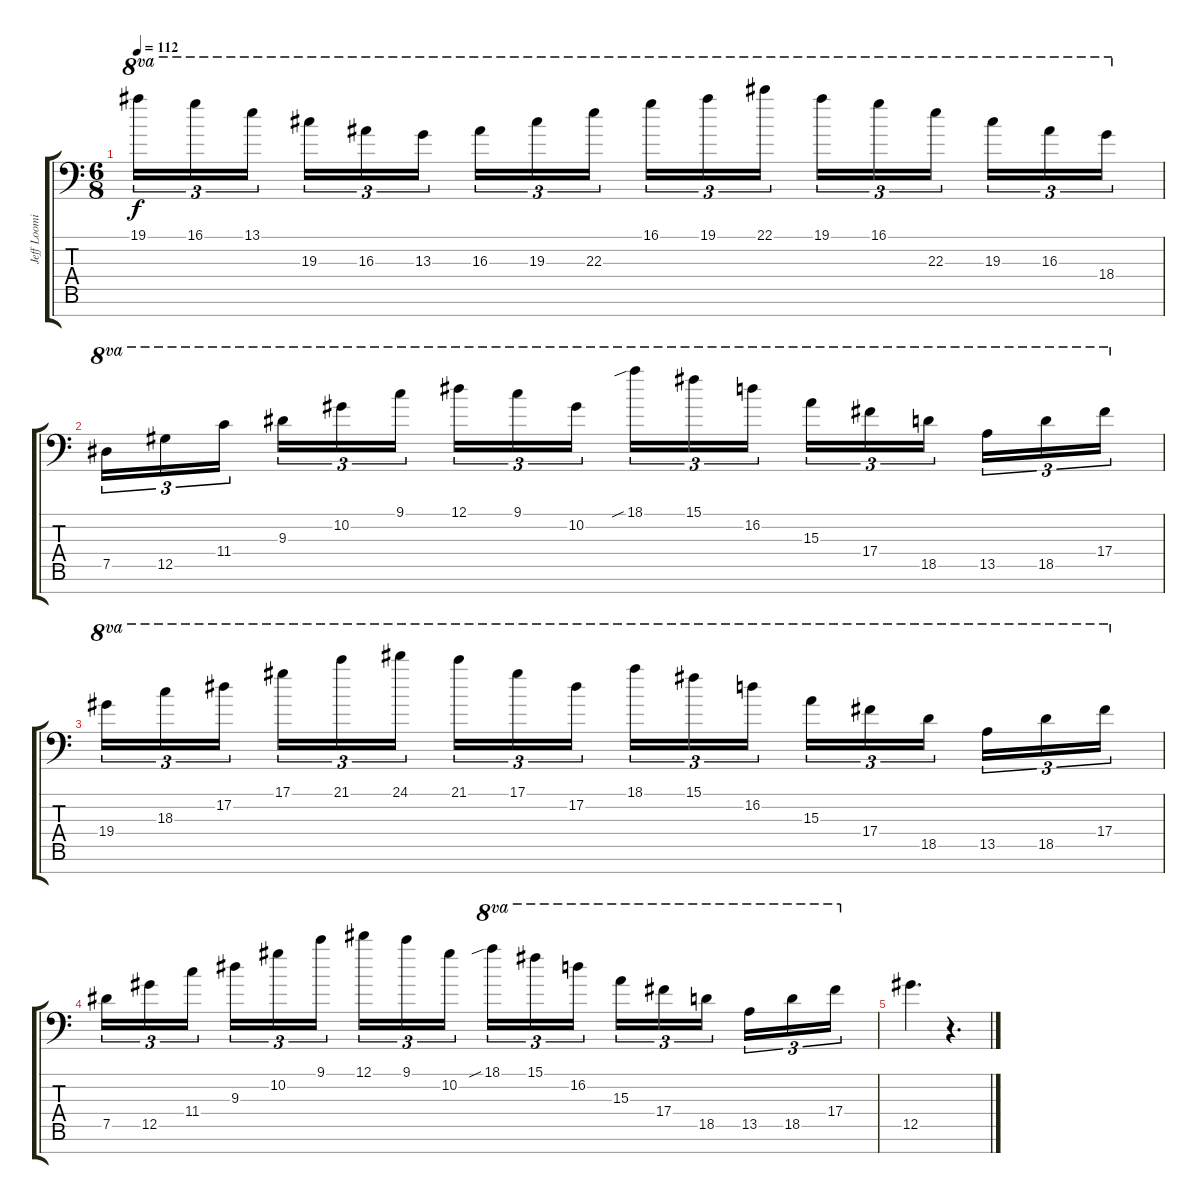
\track ("Jeff Loomis" "Jeff Loomi") {instrument distortionguitar}
\staff {score tabs}
\tuning (Eb4 Bb3 Gb3 Db3 Ab2 Eb2 Bb1) {hide}
\ts (6 8)
\tempo 112
\clef f4
\ks c
19.1.16{tu (3 2) ot 8va dy f} 16.1.16{tu (3 2) ot 8va} 13.1.16{tu (3 2) ot 8va beam splitsecondary} 19.3.16{tu (3 2) ot 8va} 16.3.16{tu (3 2) ot 8va} 13.3.16{tu (3 2) ot 8va beam splitsecondary} 16.3.16{tu (3 2) ot 8va} 19.3.16{tu (3 2) ot 8va} 22.3.16{tu (3 2) ot 8va} 16.1.16{tu (3 2) ot 8va} 19.1.16{tu (3 2) ot 8va} 22.1.16{tu (3 2) ot 8va beam splitsecondary} 19.1.16{tu (3 2) ot 8va} 16.1.16{tu (3 2) ot 8va} 22.3.16{tu (3 2) ot 8va beam splitsecondary} 19.3.16{tu (3 2) ot 8va} 16.3.16{tu (3 2) ot 8va} 18.4.16{tu (3 2) ot 8va} |
7.5.16{tu (3 2) ot 8va} 12.5.16{tu (3 2) ot 8va} 11.4.16{tu (3 2) ot 8va beam splitsecondary} 9.3.16{tu (3 2) ot 8va} 10.2.16{tu (3 2) ot 8va} 9.1.16{tu (3 2) ot 8va beam splitsecondary} 12.1.16{tu (3 2) ot 8va} 9.1.16{tu (3 2) ot 8va} 10.2.16{tu (3 2) ot 8va} 18.1{sib}.16{tu (3 2) ot 8va} 15.1.16{tu (3 2) ot 8va} 16.2.16{tu (3 2) ot 8va beam splitsecondary} 15.3.16{tu (3 2) ot 8va} 17.4.16{tu (3 2) ot 8va} 18.5.16{tu (3 2) ot 8va beam splitsecondary} 13.5.16{tu (3 2) ot 8va} 18.5.16{tu (3 2) ot 8va} 17.4.16{tu (3 2) ot 8va} |
19.4.16{tu (3 2) ot 8va} 18.3.16{tu (3 2) ot 8va} 17.2.16{tu (3 2) ot 8va beam splitsecondary} 17.1.16{tu (3 2) ot 8va} 21.1.16{tu (3 2) ot 8va} 24.1.16{tu (3 2) ot 8va beam splitsecondary} 21.1.16{tu (3 2) ot 8va} 17.1.16{tu (3 2) ot 8va} 17.2.16{tu (3 2) ot 8va} 18.1.16{tu (3 2) ot 8va} 15.1.16{tu (3 2) ot 8va} 16.2.16{tu (3 2) ot 8va beam splitsecondary} 15.3.16{tu (3 2) ot 8va} 17.4.16{tu (3 2) ot 8va} 18.5.16{tu (3 2) ot 8va beam splitsecondary} 13.5.16{tu (3 2) ot 8va} 18.5.16{tu (3 2) ot 8va} 17.4.16{tu (3 2) ot 8va} |
7.5.16{tu (3 2)} 12.5.16{tu (3 2)} 11.4.16{tu (3 2) beam splitsecondary} 9.3.16{tu (3 2)} 10.2.16{tu (3 2)} 9.1.16{tu (3 2) beam splitsecondary} 12.1.16{tu (3 2)} 9.1.16{tu (3 2)} 10.2.16{tu (3 2)} 18.1{sib}.16{tu (3 2) ot 8va} 15.1.16{tu (3 2) ot 8va} 16.2.16{tu (3 2) ot 8va beam splitsecondary} 15.3.16{tu (3 2) ot 8va} 17.4.16{tu (3 2) ot 8va} 18.5.16{tu (3 2) ot 8va beam splitsecondary} 13.5.16{tu (3 2) ot 8va} 18.5.16{tu (3 2) ot 8va} 17.4.16{tu (3 2) ot 8va} |
12.5.4{d} r.4{d}
